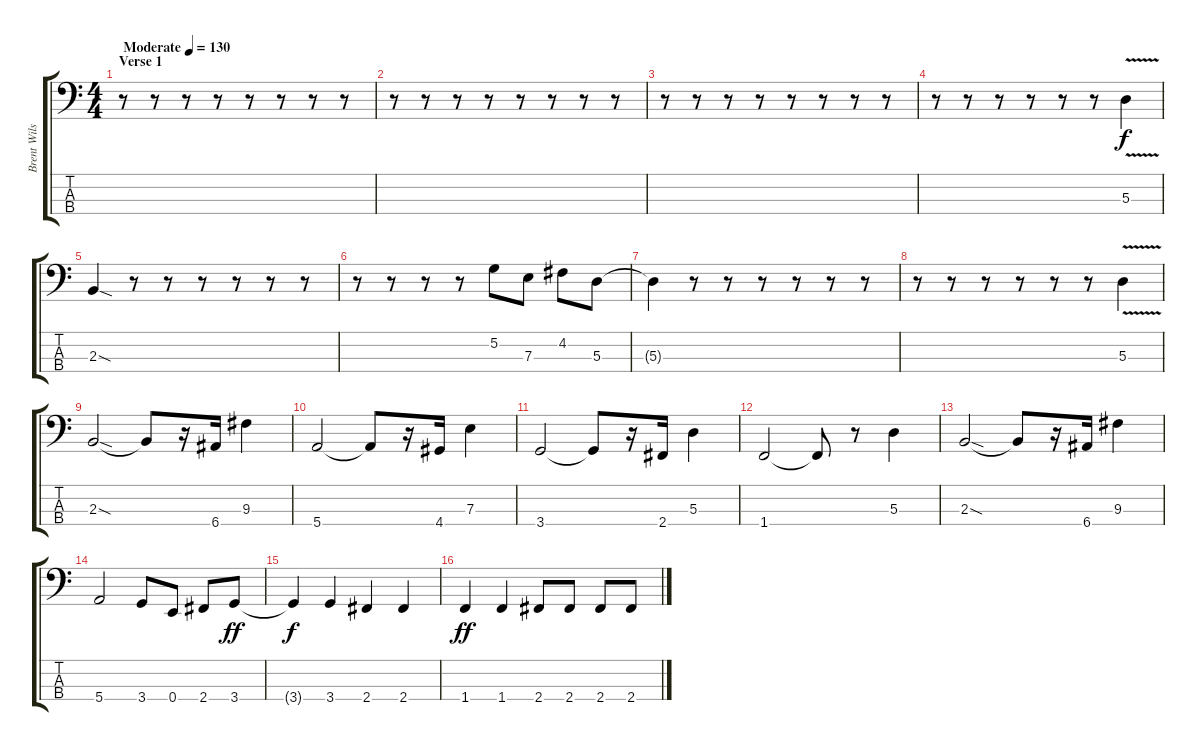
\track ("Brent Wilson (Bass)" "Brent Wils") {instrument electricbasspick}
\staff {score tabs}
\tuning (G2 D2 A1 E1) {hide}
\ts (4 4)
\section ("" "Verse 1")
\tempo (130 "Moderate")
\clef f4
\ks c
r.8{dy f instrument electricbasspick} r.8 r.8 r.8 r.8 r.8 r.8 r.8 |
r.8 r.8 r.8 r.8 r.8 r.8 r.8 r.8 |
r.8 r.8 r.8 r.8 r.8 r.8 r.8 r.8 |
r.8 r.8 r.8 r.8 r.8 r.8 5.3{v}.4 |
2.3{sod}.4 r.8 r.8 r.8 r.8 r.8 r.8 |
r.8 r.8 r.8 r.8 5.2.8 7.3.8 4.2.8 5.3.8 |
5.3{t}.4 r.8 r.8 r.8 r.8 r.8 r.8 |
r.8 r.8 r.8 r.8 r.8 r.8 5.3{v}.4 |
2.3{sod}.2 2.3{t}.8 r.16 6.4.16 9.3.4 |
5.4.2 5.4{t}.8 r.16 4.4.16 7.3.4 |
3.4.2 3.4{t}.8 r.16 2.4.16 5.3.4 |
1.4.2 1.4{t}.8 r.8 5.3.4 |
2.3{sod}.2 2.3{t}.8 r.16 6.4.16 9.3.4 |
5.4.2 3.4.8 0.4.8 2.4.8 3.4.8{dy ff} |
3.4{t}.4{dy f} 3.4.4 2.4.4 2.4.4 |
1.4.4{dy ff} 1.4.4 2.4.8 2.4.8 2.4.8 2.4.8
